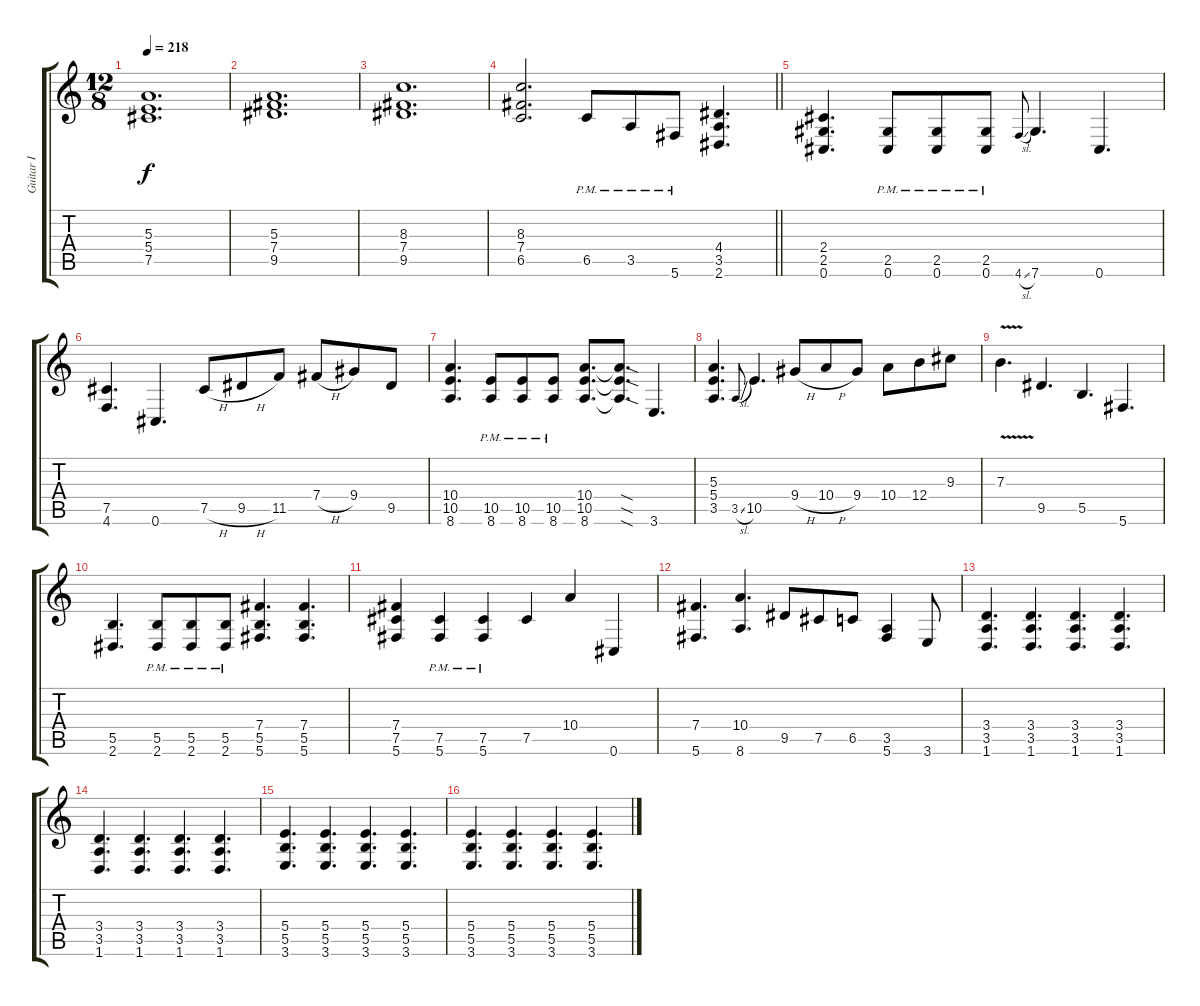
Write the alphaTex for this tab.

\track ("Guitar I" "Guitar I") {instrument distortionguitar}
\staff {score tabs}
\tuning (Db4 Ab3 E3 B2 Gb2 Db2) {hide}
\ts (12 8)
\tempo 218
\clef g2
\ks c
(5.3 5.4 7.5).1{d dy f} |
(5.3 7.4 9.5).1{d} |
(8.3 7.4 9.5).1{d} |
\barLineRight lightlight
(8.3 7.4 6.5).2{d volume 14 instrument distortionguitar} 6.5{pm}.8 3.5{pm}.8 5.6{pm}.8 (4.4 3.5 2.6).4{d} |
(2.4 2.5 0.6).4{d} (2.5{pm} 0.6{pm}).8 (2.5{pm} 0.6{pm}).8 (2.5{pm} 0.6{pm}).8 4.6{sl}.8{gr onbeat} 7.6.4{d} 0.6.4{d} |
(7.5 4.6).4{d} 0.6.4{d} 7.5{h}.8 9.5{h}.8 11.5.8 7.4{h}.8 9.4.8 9.5.8 |
(10.4 10.5 8.6).4{d} (10.5{pm} 8.6{pm}).8 (10.5{pm} 8.6{pm}).8 (10.5{pm} 8.6{pm}).8 (10.4 10.5 8.6).8{d} (10.4{sod t} 10.5{sod t} 8.6{sod t}).8{d} 3.6.4{d} |
(5.3 5.4 3.5).4{d} 3.5{sl}.8{gr onbeat} 10.5.4{d} 9.4{h}.8 10.4{h}.8 9.4.8 10.4.8 12.4.8 9.3.8 |
7.3{v}.4{d} 9.5.4{d} 5.5.4{d} 5.6.4{d} |
(5.5 2.6).4{d} (5.5{pm} 2.6{pm}).8 (5.5{pm} 2.6{pm}).8 (5.5{pm} 2.6{pm}).8 (7.4 5.5 5.6).4{d} (7.4 5.5 5.6).4{d} |
(7.4 7.5 5.6).4 (7.5{pm} 5.6{pm}).4 (7.5{pm} 5.6{pm}).4 7.5.4 10.4.4 0.6.4 |
(7.4 5.6).4{d} (10.4 8.6).4{d} 9.5.8 7.5.8 6.5.8 (3.5 5.6).4 3.6.8 |
(3.4 3.5 1.6).4{d} (3.4 3.5 1.6).4{d} (3.4 3.5 1.6).4{d} (3.4 3.5 1.6).4{d} |
(3.4 3.5 1.6).4{d} (3.4 3.5 1.6).4{d} (3.4 3.5 1.6).4{d} (3.4 3.5 1.6).4{d} |
(5.4 5.5 3.6).4{d} (5.4 5.5 3.6).4{d} (5.4 5.5 3.6).4{d} (5.4 5.5 3.6).4{d} |
(5.4 5.5 3.6).4{d} (5.4 5.5 3.6).4{d} (5.4 5.5 3.6).4{d} (5.4 5.5 3.6).4{d}
